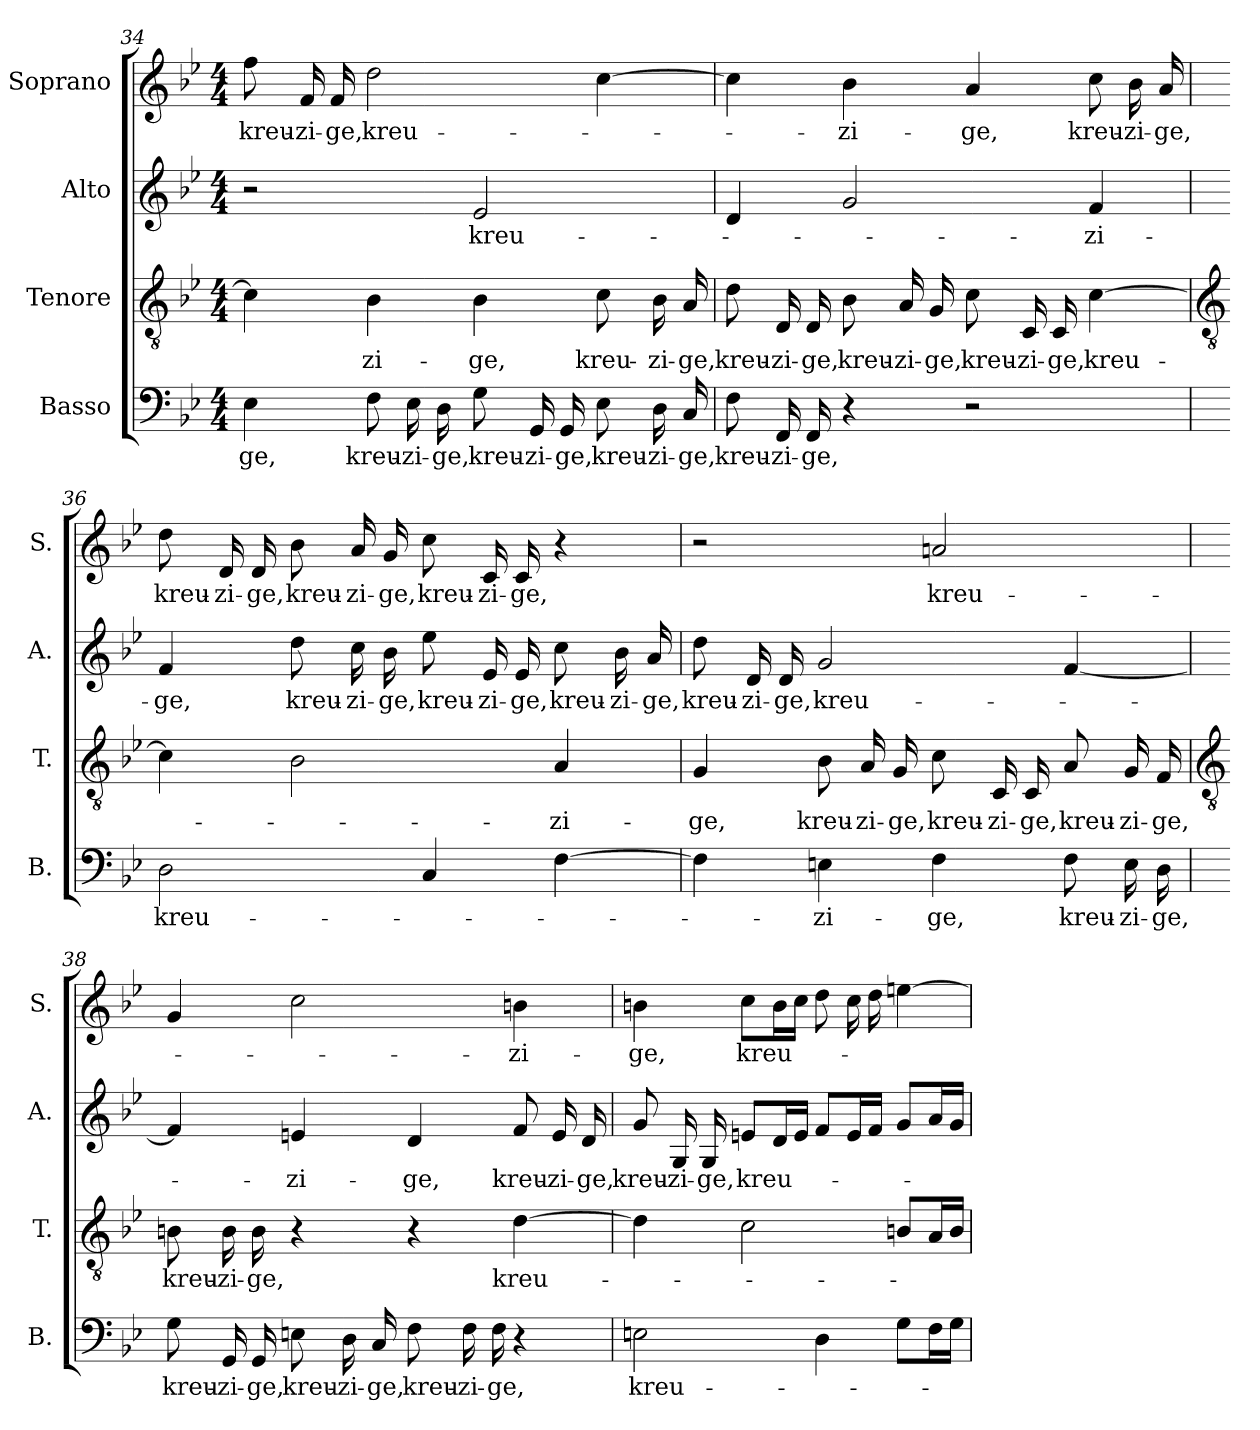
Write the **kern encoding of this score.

**kern	**text	**kern	**text	**kern	**text	**kern	**text
*part4	*part4	*part3	*part3	*part2	*part2	*part1	*part1
*staff4	*staff4	*staff3	*staff3	*staff2	*staff2	*staff1	*staff1
*I"Basso	*	*I"Tenore	*	*I"Alto	*	*I"Soprano	*
*I'B.	*	*I'T.	*	*I'A.	*	*I'S.	*
!!LO:LB:g=z
*clefF4	*	*clefGv2	*	*clefG2	*	*clefG2	*
*k[b-e-]	*	*k[b-e-]	*	*k[b-e-]	*	*k[b-e-]	*
*B-:	*	*B-:	*	*B-:	*	*B-:	*
*M4/4	*	*M4/4	*	*M4/4	*	*M4/4	*
=34	=34	=34	=34	=34	=34	=34	=34
!	!LO:LY:b	!	!	!	!	!	!LO:LY:b
4E-	-ge,	4c]	.	2r	.	8ff	kreu-
!	!	!	!	!	!	!	!LO:LY:b
.	.	.	.	.	.	16f	-zi-
!	!	!	!	!	!	!	!LO:LY:b
.	.	.	.	.	.	16f	-ge,
!	!LO:LY:b	!	!LO:LY:b	!	!	!	!LO:LY:b
8F	kreu-	4B-	-zi-	.	.	2dd	kreu-
!	!LO:LY:b	!	!	!	!	!	!
16E-	-zi-	.	.	.	.	.	.
!	!LO:LY:b	!	!	!	!	!	!
16D	-ge,	.	.	.	.	.	.
!	!LO:LY:b	!	!LO:LY:b	!	!LO:LY:b	!	!
8G	kreu-	4B-	-ge,	2e-	kreu-	.	.
!	!LO:LY:b	!	!	!	!	!	!
16GG	-zi-	.	.	.	.	.	.
!	!LO:LY:b	!	!	!	!	!	!
16GG	-ge,	.	.	.	.	.	.
!	!LO:LY:b	!	!LO:LY:b	!	!	!	!
8E-	kreu-	8c	kreu-	.	.	[4cc	.
!	!LO:LY:b	!	!LO:LY:b	!	!	!	!
16D	-zi-	16B-	-zi-	.	.	.	.
!	!LO:LY:b	!	!LO:LY:b	!	!	!	!
16C	-ge,	16A	-ge,	.	.	.	.
=35	=35	=35	=35	=35	=35	=35	=35
!	!LO:LY:b	!	!LO:LY:b	!	!	!	!
8F	kreu-	8d	kreu-	4d	.	4cc]	.
!	!LO:LY:b	!	!LO:LY:b	!	!	!	!
16FF	-zi-	16D	-zi-	.	.	.	.
!	!LO:LY:b	!	!LO:LY:b	!	!	!	!
16FF	-ge,	16D	-ge,	.	.	.	.
!	!	!	!LO:LY:b	!	!	!	!LO:LY:b
4r	.	8B-	kreu-	2g	.	4b-	-zi-
!	!	!	!LO:LY:b	!	!	!	!
.	.	16A	-zi-	.	.	.	.
!	!	!	!LO:LY:b	!	!	!	!
.	.	16G	-ge,	.	.	.	.
!	!	!	!LO:LY:b	!	!	!	!LO:LY:b
2r	.	8c	kreu-	.	.	4a	-ge,
!	!	!	!LO:LY:b	!	!	!	!
.	.	16C	-zi-	.	.	.	.
!	!	!	!LO:LY:b	!	!	!	!
.	.	16C	-ge,	.	.	.	.
!	!	!	!LO:LY:b	!	!LO:LY:b	!	!LO:LY:b
.	.	[4c	kreu-	4f	-zi-	8cc	kreu-
!	!	!	!	!	!	!	!LO:LY:b
.	.	.	.	.	.	16b-	-zi-
!	!	!	!	!	!	!	!LO:LY:b
.	.	.	.	.	.	16a	-ge,
!!LO:LB:g=z
=36	=36	=36	=36	=36	=36	=36	=36
*	*	*clefGv2	*	*	*	*	*
!	!LO:LY:b	!	!	!	!LO:LY:b	!	!LO:LY:b
2D	kreu-	4c]	.	4f	-ge,	8dd	kreu-
!	!	!	!	!	!	!	!LO:LY:b
.	.	.	.	.	.	16d	-zi-
!	!	!	!	!	!	!	!LO:LY:b
.	.	.	.	.	.	16d	-ge,
!	!	!	!	!	!LO:LY:b	!	!LO:LY:b
.	.	2B-	.	8dd	kreu-	8b-	kreu-
!	!	!	!	!	!LO:LY:b	!	!LO:LY:b
.	.	.	.	16cc	-zi-	16a	-zi-
!	!	!	!	!	!LO:LY:b	!	!LO:LY:b
.	.	.	.	16b-	-ge,	16g	-ge,
!	!	!	!	!	!LO:LY:b	!	!LO:LY:b
4C	.	.	.	8ee-	kreu-	8cc	kreu-
!	!	!	!	!	!LO:LY:b	!	!LO:LY:b
.	.	.	.	16e-	-zi-	16c	-zi-
!	!	!	!	!	!LO:LY:b	!	!LO:LY:b
.	.	.	.	16e-	-ge,	16c	-ge,
!	!	!	!LO:LY:b	!	!LO:LY:b	!	!
[4F	.	4A	-zi-	8cc	kreu-	4r	.
!	!	!	!	!	!LO:LY:b	!	!
.	.	.	.	16b-	-zi-	.	.
!	!	!	!	!	!LO:LY:b	!	!
.	.	.	.	16a	-ge,	.	.
=37	=37	=37	=37	=37	=37	=37	=37
!	!	!	!LO:LY:b	!	!LO:LY:b	!	!
4F]	.	4G	-ge,	8dd	kreu-	2r	.
!	!	!	!	!	!LO:LY:b	!	!
.	.	.	.	16d	-zi-	.	.
!	!	!	!	!	!LO:LY:b	!	!
.	.	.	.	16d	-ge,	.	.
!	!LO:LY:b	!	!LO:LY:b	!	!LO:LY:b	!	!
4En	-zi-	8B-	kreu-	2g	kreu-	.	.
!	!	!	!LO:LY:b	!	!	!	!
.	.	16A	-zi-	.	.	.	.
!	!	!	!LO:LY:b	!	!	!	!
.	.	16G	-ge,	.	.	.	.
!	!LO:LY:b	!	!LO:LY:b	!	!	!	!LO:LY:b
4F	-ge,	8c	kreu-	.	.	2an	kreu-
!	!	!	!LO:LY:b	!	!	!	!
.	.	16C	-zi-	.	.	.	.
!	!	!	!LO:LY:b	!	!	!	!
.	.	16C	-ge,	.	.	.	.
!	!LO:LY:b	!	!LO:LY:b	!	!	!	!
8F	kreu-	8A	kreu-	[4f	.	.	.
!	!LO:LY:b	!	!LO:LY:b	!	!	!	!
16E	-zi-	16G	-zi-	.	.	.	.
!	!LO:LY:b	!	!LO:LY:b	!	!	!	!
16D	-ge,	16F	-ge,	.	.	.	.
!!LO:LB:g=z
=38	=38	=38	=38	=38	=38	=38	=38
*	*	*clefGv2	*	*	*	*	*
!	!LO:LY:b	!	!LO:LY:b	!	!	!	!
8G	kreu-	8Bn	kreu-	4f]	.	4g	.
!	!LO:LY:b	!	!LO:LY:b	!	!	!	!
16GG	-zi-	16B	-zi-	.	.	.	.
!	!LO:LY:b	!	!LO:LY:b	!	!	!	!
16GG	-ge,	16B	-ge,	.	.	.	.
!	!LO:LY:b	!	!	!	!LO:LY:b	!	!
8En	kreu-	4r	.	4en	-zi-	2cc	.
!	!LO:LY:b	!	!	!	!	!	!
16D	-zi-	.	.	.	.	.	.
!	!LO:LY:b	!	!	!	!	!	!
16C	-ge,	.	.	.	.	.	.
!	!LO:LY:b	!	!	!	!LO:LY:b	!	!
8F	kreu-	4r	.	4d	-ge,	.	.
!	!LO:LY:b	!	!	!	!	!	!
16F	-zi-	.	.	.	.	.	.
!	!LO:LY:b	!	!	!	!	!	!
16F	-ge,	.	.	.	.	.	.
!	!	!	!LO:LY:b	!	!LO:LY:b	!	!LO:LY:b
4r	.	[4d	kreu-	8f	kreu-	4bn	-zi-
!	!	!	!	!	!LO:LY:b	!	!
.	.	.	.	16e	-zi-	.	.
!	!	!	!	!	!LO:LY:b	!	!
.	.	.	.	16d	-ge,	.	.
=39	=39	=39	=39	=39	=39	=39	=39
!	!LO:LY:b	!	!	!	!LO:LY:b	!	!LO:LY:b
2En	kreu-	4d]	.	8g	kreu-	4bn	-ge,
!	!	!	!	!	!LO:LY:b	!	!
.	.	.	.	16G	-zi-	.	.
!	!	!	!	!	!LO:LY:b	!	!
.	.	.	.	16G	-ge,	.	.
!	!	!	!	!	!LO:LY:b	!	!LO:LY:b
.	.	2c	.	8enL	kreu-	8ccL	kreu-
.	.	.	.	16dL	.	16bL	.
.	.	.	.	16eJJ	.	16ccJJ	.
4D	.	.	.	8fL	.	8ddL	.
.	.	.	.	16eL	.	16ccL	.
.	.	.	.	16fJJ	.	16dd	.
8GL	.	8BnL	.	8gL	.	[4een	.
16FL	.	16AL	.	16aL	.	.	.
16GJJ	.	16BJJ	.	16gJJ	.	.	.
=	=	=	=	=	=	=	=
*-	*-	*-	*-	*-	*-	*-	*-
